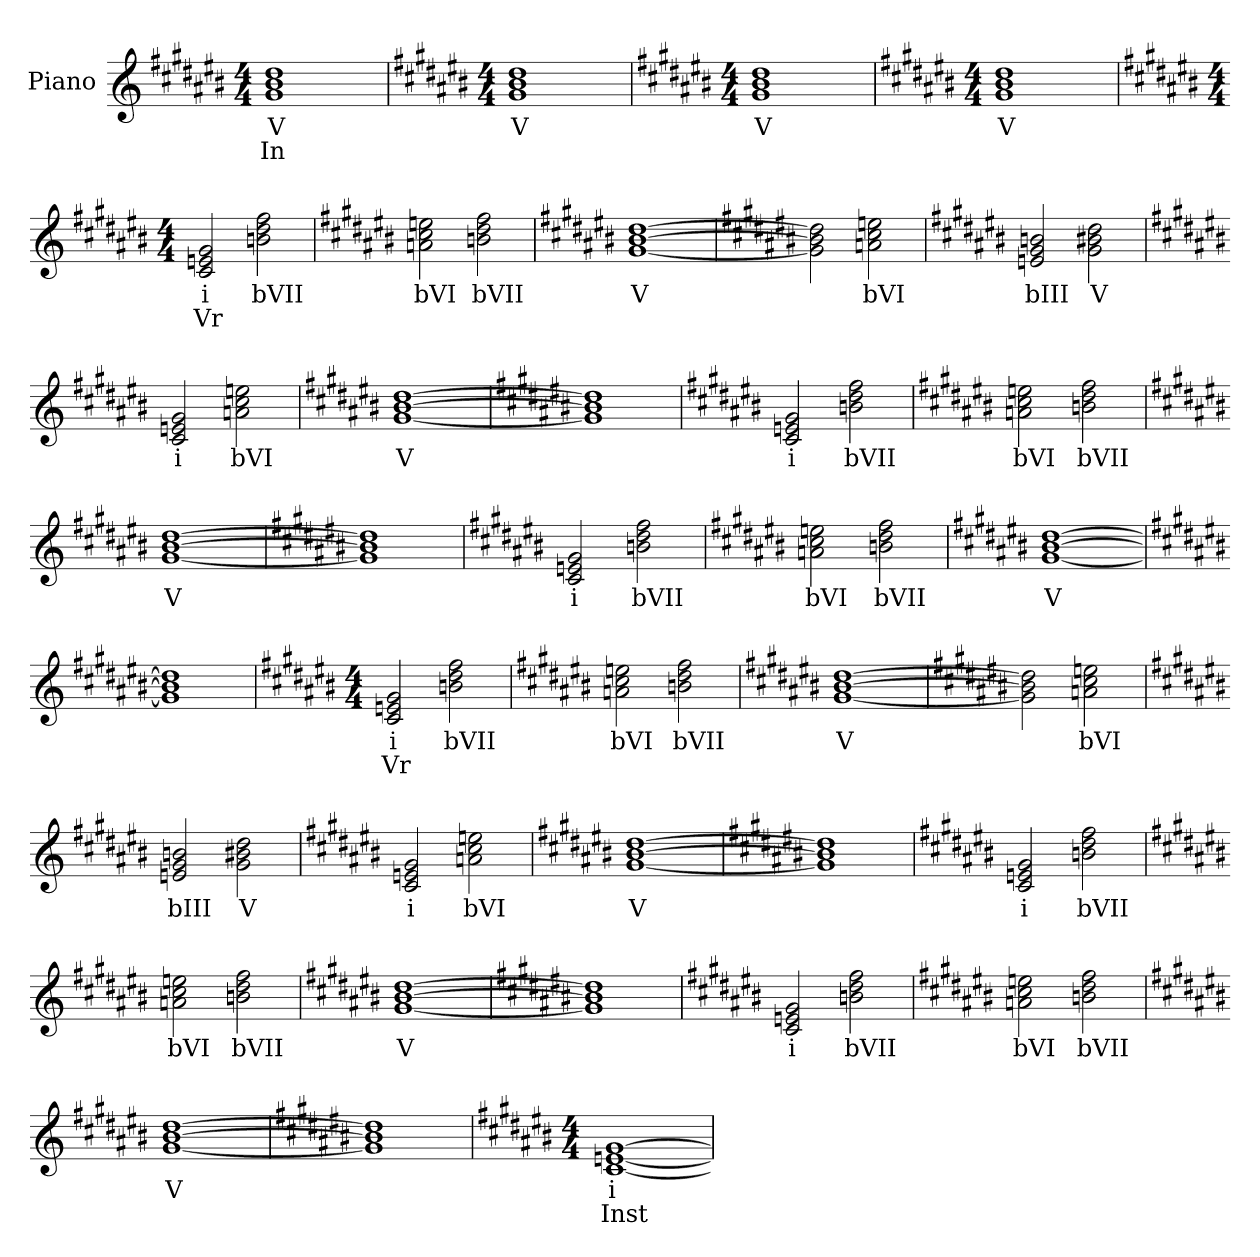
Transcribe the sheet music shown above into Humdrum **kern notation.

**kern	**text	**text
*part1	*part1	*part1
*staff1	*staff1	*staff1
*I"Piano	*	*
*I'Pno	*	*
*k[f#c#g#d#a#e#b#]	*	*
*C#:	*	*
*M4/4	*	*
=	=	=
1g# 1b# 1dd#	V	In
=	=	=
*k[f#c#g#d#a#e#b#]	*	*
*C#:	*	*
*M4/4	*	*
1g# 1b# 1dd#	V	.
=	=	=
*k[f#c#g#d#a#e#b#]	*	*
*C#:	*	*
*M4/4	*	*
1g# 1b# 1dd#	V	.
=	=	=
*k[f#c#g#d#a#e#b#]	*	*
*C#:	*	*
*M4/4	*	*
1g# 1b# 1dd#	V	.
=	=	=
*k[f#c#g#d#a#e#b#]	*	*
*C#:	*	*
*M4/4	*	*
2c# 2en 2g#	i	Vr
2bn 2dd# 2ff#	bVII	.
=	=	=
*k[f#c#g#d#a#e#b#]	*	*
*C#:	*	*
2an 2cc# 2een	bVI	.
2bn 2dd# 2ff#	bVII	.
=	=	=
*k[f#c#g#d#a#e#b#]	*	*
*C#:	*	*
[1g# [1b# [1dd#	V	.
=	=	=
*k[f#c#g#d#a#e#b#]	*	*
*C#:	*	*
2g#] 2b#] 2dd#]	.	.
2an 2cc# 2een	bVI	.
=	=	=
*k[f#c#g#d#a#e#b#]	*	*
*C#:	*	*
2en 2g# 2bn	bIII	.
2g# 2b#X 2dd#	V	.
=	=	=
*k[f#c#g#d#a#e#b#]	*	*
*C#:	*	*
2c# 2en 2g#	i	.
2an 2cc# 2een	bVI	.
=	=	=
*k[f#c#g#d#a#e#b#]	*	*
*C#:	*	*
[1g# [1b# [1dd#	V	.
=	=	=
*k[f#c#g#d#a#e#b#]	*	*
*C#:	*	*
1g#] 1b#] 1dd#]	.	.
=	=	=
*k[f#c#g#d#a#e#b#]	*	*
*C#:	*	*
2c# 2en 2g#	i	.
2bn 2dd# 2ff#	bVII	.
=	=	=
*k[f#c#g#d#a#e#b#]	*	*
*C#:	*	*
2an 2cc# 2een	bVI	.
2bn 2dd# 2ff#	bVII	.
=	=	=
*k[f#c#g#d#a#e#b#]	*	*
*C#:	*	*
[1g# [1b# [1dd#	V	.
=	=	=
*k[f#c#g#d#a#e#b#]	*	*
*C#:	*	*
1g#] 1b#] 1dd#]	.	.
=	=	=
*k[f#c#g#d#a#e#b#]	*	*
*C#:	*	*
2c# 2en 2g#	i	.
2bn 2dd# 2ff#	bVII	.
=	=	=
*k[f#c#g#d#a#e#b#]	*	*
*C#:	*	*
2an 2cc# 2een	bVI	.
2bn 2dd# 2ff#	bVII	.
=	=	=
*k[f#c#g#d#a#e#b#]	*	*
*C#:	*	*
[1g# [1b# [1dd#	V	.
=	=	=
*k[f#c#g#d#a#e#b#]	*	*
*C#:	*	*
1g#] 1b#] 1dd#]	.	.
=	=	=
*k[f#c#g#d#a#e#b#]	*	*
*C#:	*	*
*M4/4	*	*
2c# 2en 2g#	i	Vr
2bn 2dd# 2ff#	bVII	.
=	=	=
*k[f#c#g#d#a#e#b#]	*	*
*C#:	*	*
2an 2cc# 2een	bVI	.
2bn 2dd# 2ff#	bVII	.
=	=	=
*k[f#c#g#d#a#e#b#]	*	*
*C#:	*	*
[1g# [1b# [1dd#	V	.
=	=	=
*k[f#c#g#d#a#e#b#]	*	*
*C#:	*	*
2g#] 2b#] 2dd#]	.	.
2an 2cc# 2een	bVI	.
=	=	=
*k[f#c#g#d#a#e#b#]	*	*
*C#:	*	*
2en 2g# 2bn	bIII	.
2g# 2b#X 2dd#	V	.
=	=	=
*k[f#c#g#d#a#e#b#]	*	*
*C#:	*	*
2c# 2en 2g#	i	.
2an 2cc# 2een	bVI	.
=	=	=
*k[f#c#g#d#a#e#b#]	*	*
*C#:	*	*
[1g# [1b# [1dd#	V	.
=	=	=
*k[f#c#g#d#a#e#b#]	*	*
*C#:	*	*
1g#] 1b#] 1dd#]	.	.
=	=	=
*k[f#c#g#d#a#e#b#]	*	*
*C#:	*	*
2c# 2en 2g#	i	.
2bn 2dd# 2ff#	bVII	.
=	=	=
*k[f#c#g#d#a#e#b#]	*	*
*C#:	*	*
2an 2cc# 2een	bVI	.
2bn 2dd# 2ff#	bVII	.
=	=	=
*k[f#c#g#d#a#e#b#]	*	*
*C#:	*	*
[1g# [1b# [1dd#	V	.
=	=	=
*k[f#c#g#d#a#e#b#]	*	*
*C#:	*	*
1g#] 1b#] 1dd#]	.	.
=	=	=
*k[f#c#g#d#a#e#b#]	*	*
*C#:	*	*
2c# 2en 2g#	i	.
2bn 2dd# 2ff#	bVII	.
=	=	=
*k[f#c#g#d#a#e#b#]	*	*
*C#:	*	*
2an 2cc# 2een	bVI	.
2bn 2dd# 2ff#	bVII	.
=	=	=
*k[f#c#g#d#a#e#b#]	*	*
*C#:	*	*
[1g# [1b# [1dd#	V	.
=	=	=
*k[f#c#g#d#a#e#b#]	*	*
*C#:	*	*
1g#] 1b#] 1dd#]	.	.
=	=	=
*k[f#c#g#d#a#e#b#]	*	*
*C#:	*	*
*M4/4	*	*
[1c# [1en [1g#	i	Inst
=	=	=
*-	*-	*-
